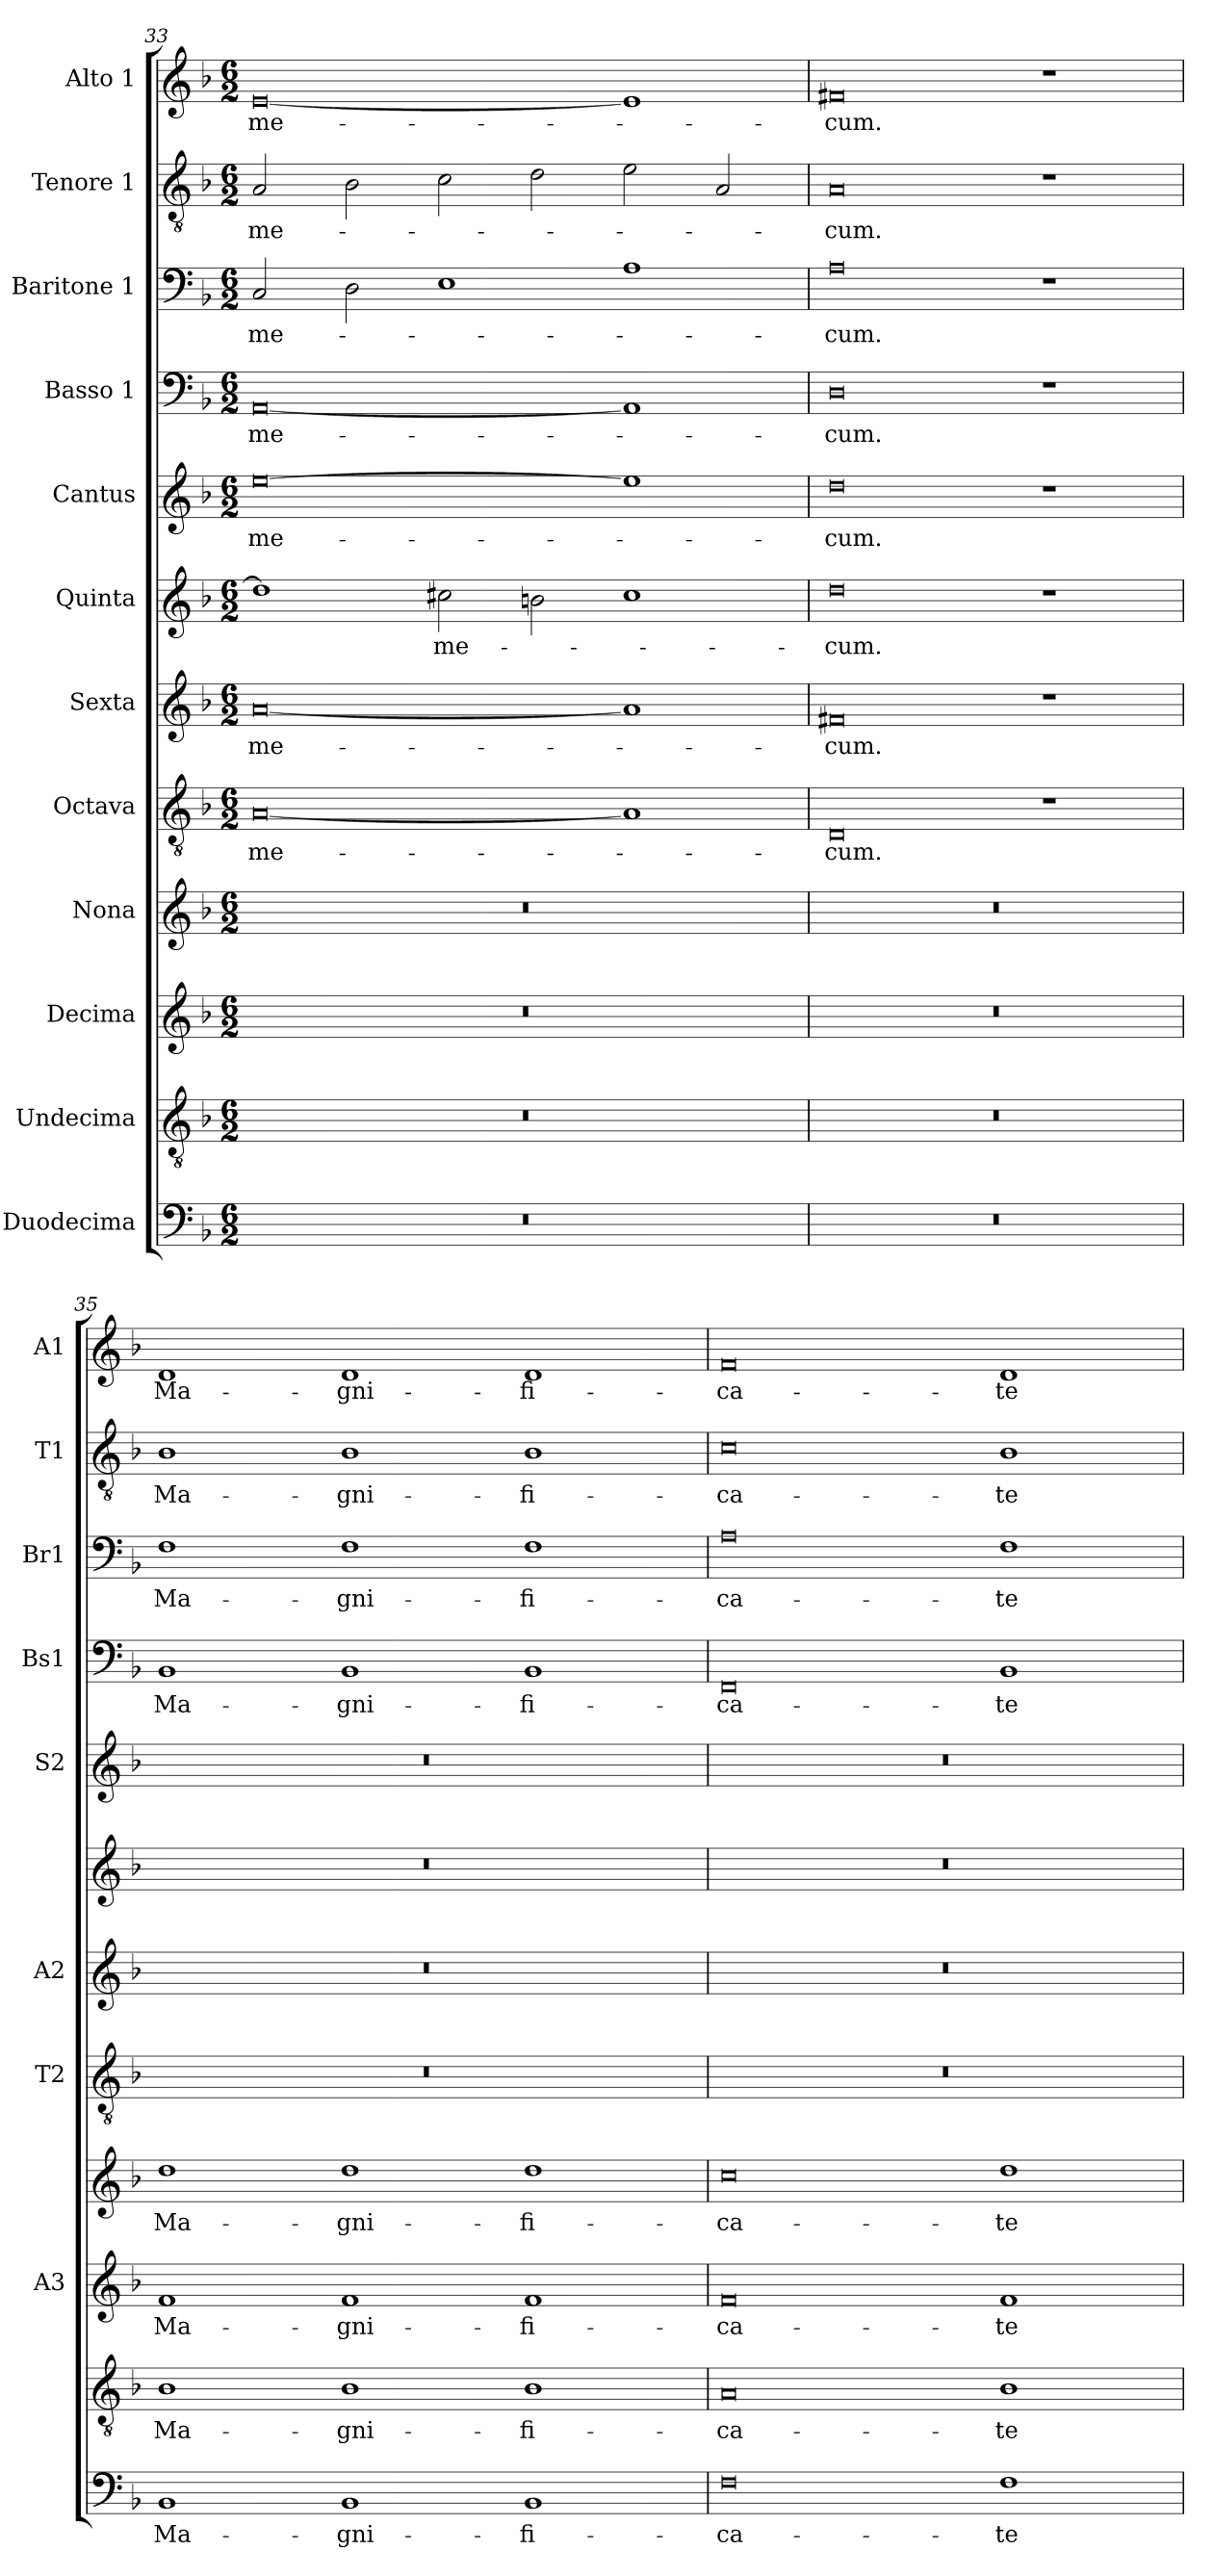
**kern	**text	**kern	**text	**kern	**text	**kern	**text	**kern	**text	**kern	**text	**kern	**text	**kern	**text	**kern	**text	**kern	**text	**kern	**text	**kern	**text
*part12	*part12	*part11	*part11	*part10	*part10	*part9	*part9	*part8	*part8	*part7	*part7	*part6	*part6	*part5	*part5	*part4	*part4	*part3	*part3	*part2	*part2	*part1	*part1
*staff12	*staff12	*staff11	*staff11	*staff10	*staff10	*staff9	*staff9	*staff8	*staff8	*staff7	*staff7	*staff6	*staff6	*staff5	*staff5	*staff4	*staff4	*staff3	*staff3	*staff2	*staff2	*staff1	*staff1
*I"Duodecima	*	*I"Undecima	*	*I"Decima	*	*I"Nona	*	*I"Octava	*	*I"Sexta	*	*I"Quinta	*	*I"Cantus	*	*I"Basso 1	*	*I"Baritone 1	*	*I"Tenore 1	*	*I"Alto 1	*
*	*	*	*	*I'A3	*	*	*	*I'T2	*	*I'A2	*	*	*	*I'S2	*	*I'Bs1	*	*I'Br1	*	*I'T1	*	*I'A1	*
*clefF4	*	*clefGv2	*	*clefG2	*	*clefG2	*	*clefGv2	*	*clefG2	*	*clefG2	*	*clefG2	*	*clefF4	*	*clefF4	*	*clefGv2	*	*clefG2	*
*k[b-]	*	*k[b-]	*	*k[b-]	*	*k[b-]	*	*k[b-]	*	*k[b-]	*	*k[b-]	*	*k[b-]	*	*k[b-]	*	*k[b-]	*	*k[b-]	*	*k[b-]	*
*F:	*	*F:	*	*F:	*	*F:	*	*F:	*	*F:	*	*F:	*	*F:	*	*F:	*	*F:	*	*F:	*	*F:	*
*M6/2	*	*M6/2	*	*M6/2	*	*M6/2	*	*M6/2	*	*M6/2	*	*M6/2	*	*M6/2	*	*M6/2	*	*M6/2	*	*M6/2	*	*M6/2	*
=33	=33	=33	=33	=33	=33	=33	=33	=33	=33	=33	=33	=33	=33	=33	=33	=33	=33	=33	=33	=33	=33	=33	=33
0.r	.	0.r	.	0.r	.	0.r	.	[0A	me-	[0a	me-	1dd]	.	[0ee	me-	[0AA	me-	2C/	me-	2A/	me-	[0e	me-
.	.	.	.	.	.	.	.	.	.	.	.	.	.	.	.	.	.	2D\	.	2B-\	.	.	.
.	.	.	.	.	.	.	.	.	.	.	.	2cc#X\	me-	.	.	.	.	1E	.	2c\	.	.	.
.	.	.	.	.	.	.	.	.	.	.	.	2bn\	.	.	.	.	.	.	.	2d\	.	.	.
.	.	.	.	.	.	.	.	1A]	.	1a]	.	1cc#	.	1ee]	.	1AA]	.	1A	.	2e\	.	1e]	.
.	.	.	.	.	.	.	.	.	.	.	.	.	.	.	.	.	.	.	.	2A/	.	.	.
!!LO:PB:g=z
=34	=34	=34	=34	=34	=34	=34	=34	=34	=34	=34	=34	=34	=34	=34	=34	=34	=34	=34	=34	=34	=34	=34	=34
0.r	.	0.r	.	0.r	.	0.r	.	0D	-cum.	0f#X	-cum.	0dd	-cum.	0dd	-cum.	0D	-cum.	0A	-cum.	0A	-cum.	0f#X	-cum.
.	.	.	.	.	.	.	.	1r	.	1r	.	1r	.	1r	.	1r	.	1r	.	1r	.	1r	.
=35	=35	=35	=35	=35	=35	=35	=35	=35	=35	=35	=35	=35	=35	=35	=35	=35	=35	=35	=35	=35	=35	=35	=35
1BB-	Ma-	1B-	Ma-	1f	Ma-	1dd	Ma-	0.r	.	0.r	.	0.r	.	0.r	.	1BB-	Ma-	1F	Ma-	1B-	Ma-	1d	Ma-
1BB-	-gni-	1B-	-gni-	1f	-gni-	1dd	-gni-	.	.	.	.	.	.	.	.	1BB-	-gni-	1F	-gni-	1B-	-gni-	1d	-gni-
1BB-	-fi-	1B-	-fi-	1f	-fi-	1dd	-fi-	.	.	.	.	.	.	.	.	1BB-	-fi-	1F	-fi-	1B-	-fi-	1d	-fi-
=36	=36	=36	=36	=36	=36	=36	=36	=36	=36	=36	=36	=36	=36	=36	=36	=36	=36	=36	=36	=36	=36	=36	=36
0F	-ca-	0A	-ca-	0f	-ca-	0cc	-ca-	0.r	.	0.r	.	0.r	.	0.r	.	0FF	-ca-	0A	-ca-	0c	-ca-	0f	-ca-
1F	-te	1B-	-te	1f	-te	1dd	-te	.	.	.	.	.	.	.	.	1BB-	-te	1F	-te	1B-	-te	1d	-te
=	=	=	=	=	=	=	=	=	=	=	=	=	=	=	=	=	=	=	=	=	=	=	=
*-	*-	*-	*-	*-	*-	*-	*-	*-	*-	*-	*-	*-	*-	*-	*-	*-	*-	*-	*-	*-	*-	*-	*-
